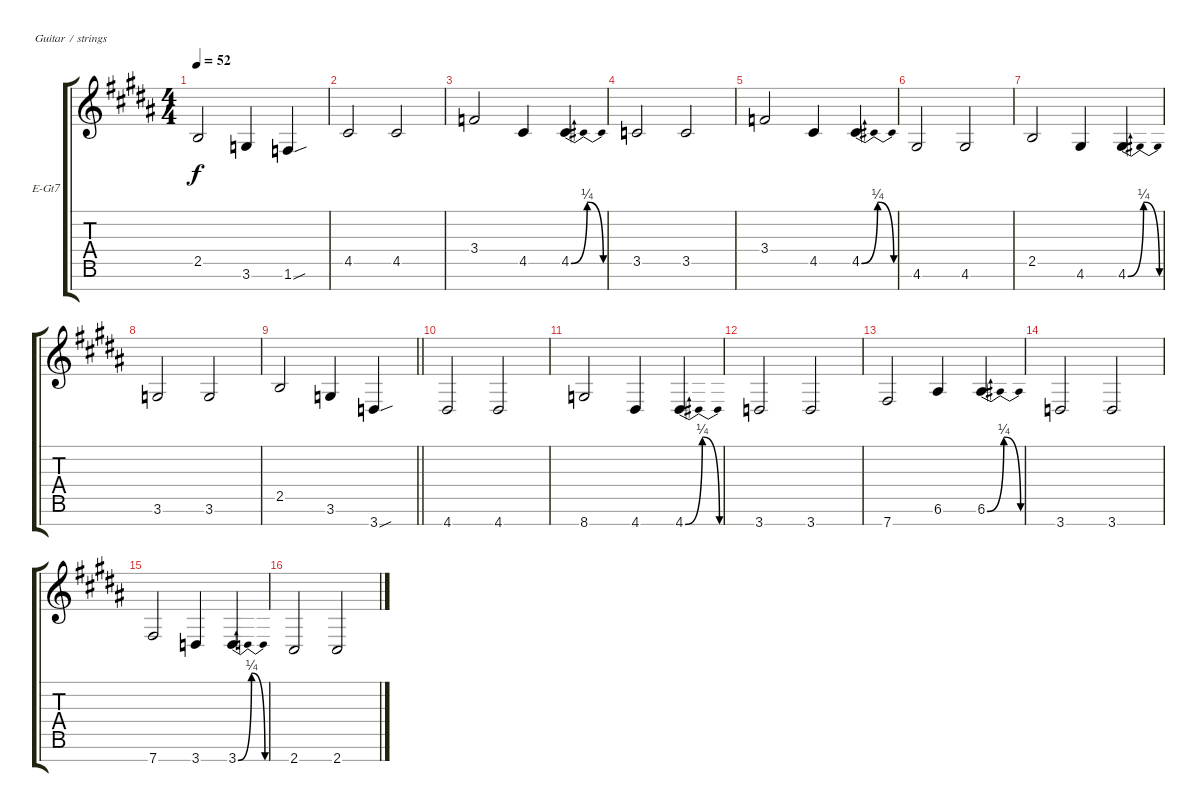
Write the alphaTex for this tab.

\bracketExtendMode groupsimilarinstruments
\firstSystemTrackNameOrientation horizontal
\otherSystemsTrackNameOrientation horizontal
\track ("Hells Minion" "E-Gt7") {instrument overdrivenguitar}
\staff {score tabs}
\tuning (E4 B3 G3 D3 A2 E2 B1)
\ts (4 4)
\tempo 52
\clef g2
\ks g#minor
2.5.2{dy f} 3.6.4 1.6{sou}.4 |
4.5.2 4.5.2 |
3.4.2 4.5.4 4.5{be (bendrelease 0 0 30 1 30 1 60 0)}.4 |
3.5.2 3.5.2 |
3.4.2 4.5.4 4.5{be (bendrelease 0 0 30 1 30 1 60 0)}.4 |
4.6.2 4.6.2 |
2.5.2 4.6.4 4.6{be (bendrelease 0 0 30 1 30 1 60 0)}.4 |
3.6.2 3.6.2 |
\barLineRight lightlight
2.5.2 3.6.4 3.7{sou}.4 |
4.7.2 4.7.2 |
8.7.2 4.7.4 4.7{be (bendrelease 0 0 30 1 30 1 60 0)}.4 |
3.7.2 3.7.2 |
7.7.2 6.6.4 6.6{be (bendrelease 0 0 30 1 30 1 60 0)}.4 |
3.7.2 3.7.2 |
7.7.2 3.7.4 3.7{be (bendrelease 0 0 30 1 30 1 60 0)}.4 |
2.7.2 2.7.2
